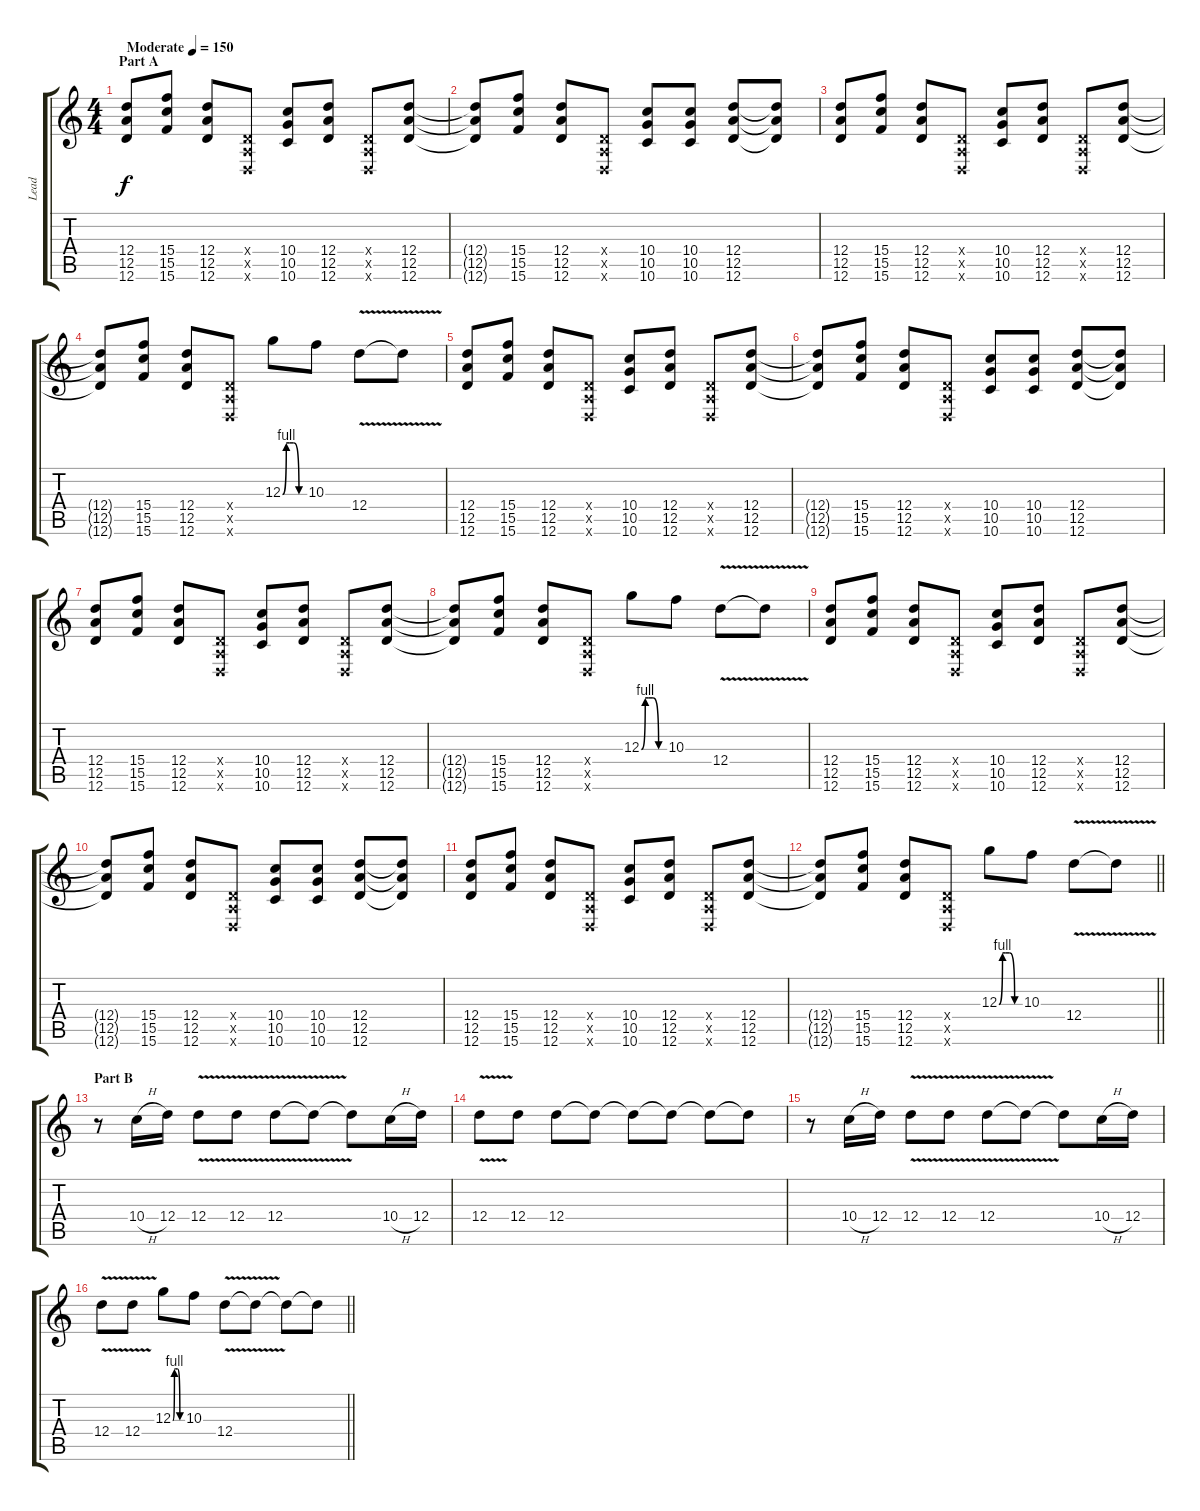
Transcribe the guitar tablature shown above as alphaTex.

\track ("Lead" "Lead") {instrument overdrivenguitar}
\staff {score tabs}
\tuning (E4 B3 G3 D3 A2 D2) {hide}
\ts (4 4)
\section ("" "Part A")
\tempo (150 "Moderate")
\clef g2
\ks c
(12.4 12.5 12.6).8{dy f instrument overdrivenguitar} (15.4 15.5 15.6).8 (12.4 12.5 12.6).8 (0.4{x} 0.5{x} 0.6{x}).8 (10.4 10.5 10.6).8 (12.4 12.5 12.6).8 (0.4{x} 0.5{x} 0.6{x}).8 (12.4 12.5 12.6).8 |
(12.4{t} 12.5{t} 12.6{t}).8 (15.4 15.5 15.6).8 (12.4 12.5 12.6).8 (0.4{x} 0.5{x} 0.6{x}).8 (10.4 10.5 10.6).8 (10.4 10.5 10.6).8 (12.4 12.5 12.6).8 (12.4{t} 12.5{t} 12.6{t}).8 |
(12.4 12.5 12.6).8 (15.4 15.5 15.6).8 (12.4 12.5 12.6).8 (0.4{x} 0.5{x} 0.6{x}).8 (10.4 10.5 10.6).8 (12.4 12.5 12.6).8 (0.4{x} 0.5{x} 0.6{x}).8 (12.4 12.5 12.6).8 |
(12.4{t} 12.5{t} 12.6{t}).8 (15.4 15.5 15.6).8 (12.4 12.5 12.6).8 (0.4{x} 0.5{x} 0.6{x}).8 12.3{be (custom 0 0 10 4 19 4 30 4 45 0 60 0)}.8 10.3.8 12.4{v}.8 12.4{t}.8 |
(12.4 12.5 12.6).8 (15.4 15.5 15.6).8 (12.4 12.5 12.6).8 (0.4{x} 0.5{x} 0.6{x}).8 (10.4 10.5 10.6).8 (12.4 12.5 12.6).8 (0.4{x} 0.5{x} 0.6{x}).8 (12.4 12.5 12.6).8 |
(12.4{t} 12.5{t} 12.6{t}).8 (15.4 15.5 15.6).8 (12.4 12.5 12.6).8 (0.4{x} 0.5{x} 0.6{x}).8 (10.4 10.5 10.6).8 (10.4 10.5 10.6).8 (12.4 12.5 12.6).8 (12.4{t} 12.5{t} 12.6{t}).8 |
(12.4 12.5 12.6).8 (15.4 15.5 15.6).8 (12.4 12.5 12.6).8 (0.4{x} 0.5{x} 0.6{x}).8 (10.4 10.5 10.6).8 (12.4 12.5 12.6).8 (0.4{x} 0.5{x} 0.6{x}).8 (12.4 12.5 12.6).8 |
(12.4{t} 12.5{t} 12.6{t}).8 (15.4 15.5 15.6).8 (12.4 12.5 12.6).8 (0.4{x} 0.5{x} 0.6{x}).8 12.3{be (custom 0 0 10 4 19 4 30 4 45 0 60 0)}.8 10.3.8 12.4{v}.8 12.4{t}.8 |
(12.4 12.5 12.6).8 (15.4 15.5 15.6).8 (12.4 12.5 12.6).8 (0.4{x} 0.5{x} 0.6{x}).8 (10.4 10.5 10.6).8 (12.4 12.5 12.6).8 (0.4{x} 0.5{x} 0.6{x}).8 (12.4 12.5 12.6).8 |
(12.4{t} 12.5{t} 12.6{t}).8 (15.4 15.5 15.6).8 (12.4 12.5 12.6).8 (0.4{x} 0.5{x} 0.6{x}).8 (10.4 10.5 10.6).8 (10.4 10.5 10.6).8 (12.4 12.5 12.6).8 (12.4{t} 12.5{t} 12.6{t}).8 |
(12.4 12.5 12.6).8 (15.4 15.5 15.6).8 (12.4 12.5 12.6).8 (0.4{x} 0.5{x} 0.6{x}).8 (10.4 10.5 10.6).8 (12.4 12.5 12.6).8 (0.4{x} 0.5{x} 0.6{x}).8 (12.4 12.5 12.6).8 |
\barLineRight lightlight
(12.4{t} 12.5{t} 12.6{t}).8 (15.4 15.5 15.6).8 (12.4 12.5 12.6).8 (0.4{x} 0.5{x} 0.6{x}).8 12.3{be (custom 0 0 10 4 19 4 30 4 45 0 60 0)}.8 10.3.8 12.4{v}.8 12.4{t}.8 |
\section ("" "Part B")
r.8 10.4{h}.16 12.4.16 12.4{v}.8 12.4{v}.8 12.4{v}.8 12.4{t}.8 12.4{t}.8 10.4{h}.16 12.4.16 |
12.4{v}.8 12.4.8 12.4.8 12.4{t}.8 12.4{t}.8 12.4{t}.8 12.4{t}.8 12.4{t}.8 |
r.8 10.4{h}.16 12.4.16 12.4{v}.8 12.4{v}.8 12.4{v}.8 12.4{t}.8 12.4{t}.8 10.4{h}.16 12.4.16 |
\barLineRight lightlight
12.4{v}.8 12.4{v}.8 12.3{be (custom 0 0 10 4 19 4 30 4 45 0 60 0)}.8 10.3.8 12.4{v}.8 12.4{t}.8 12.4{t}.8 12.4{t}.8
